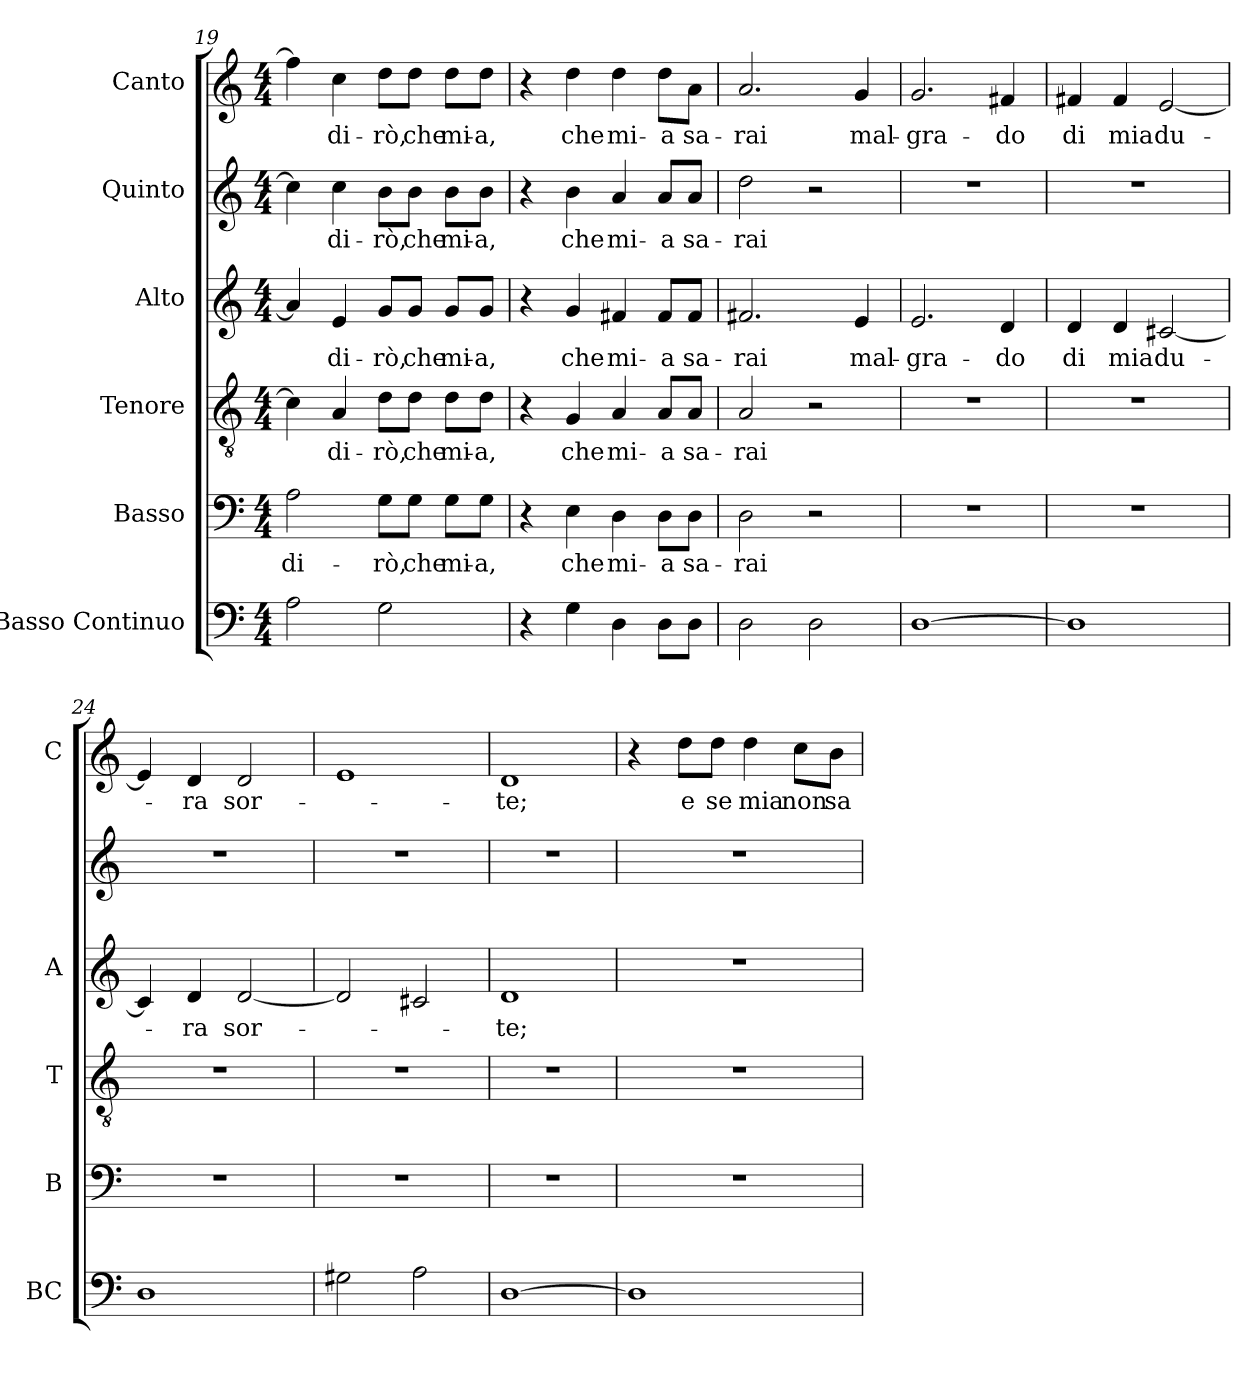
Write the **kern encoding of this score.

**kern	**kern	**text	**kern	**text	**kern	**text	**kern	**text	**kern	**text
*part6	*part5	*part5	*part4	*part4	*part3	*part3	*part2	*part2	*part1	*part1
*staff6	*staff5	*staff5	*staff4	*staff4	*staff3	*staff3	*staff2	*staff2	*staff1	*staff1
*I"Basso Continuo	*I"Basso	*	*I"Tenore	*	*I"Alto	*	*I"Quinto	*	*I"Canto	*
*I'BC	*I'B	*	*I'T	*	*I'A	*	*	*	*I'C	*
*clefF4	*clefF4	*	*clefGv2	*	*clefG2	*	*clefG2	*	*clefG2	*
*k[]	*k[]	*	*k[]	*	*k[]	*	*k[]	*	*k[]	*
*C:	*C:	*	*C:	*	*C:	*	*C:	*	*C:	*
*M4/4	*M4/4	*	*M4/4	*	*M4/4	*	*M4/4	*	*M4/4	*
=19	=19	=19	=19	=19	=19	=19	=19	=19	=19	=19
!	!	!LO:LY:b	!	!	!	!	!	!	!	!
2A\	2A\	di-	4c\]	.	4a/]	.	4cc\]	.	4ff\]	.
!	!	!	!	!LO:LY:b	!	!LO:LY:b	!	!LO:LY:b	!	!LO:LY:b
.	.	.	4A/	di-	4e/	di-	4cc\	di-	4cc\	di-
!	!	!LO:LY:b	!	!LO:LY:b	!	!LO:LY:b	!	!LO:LY:b	!	!LO:LY:b
2G\	8G\L	-rò,	8d\L	-rò,	8g/L	-rò,	8b\L	-rò,	8dd\L	-rò,
!	!	!LO:LY:b	!	!LO:LY:b	!	!LO:LY:b	!	!LO:LY:b	!	!LO:LY:b
.	8G\J	che	8d\J	che	8g/J	che	8b\J	che	8dd\J	che
!	!	!LO:LY:b	!	!LO:LY:b	!	!LO:LY:b	!	!LO:LY:b	!	!LO:LY:b
.	8G\L	mi-	8d\L	mi-	8g/L	mi-	8b\L	mi-	8dd\L	mi-
!	!	!LO:LY:b	!	!LO:LY:b	!	!LO:LY:b	!	!LO:LY:b	!	!LO:LY:b
.	8G\J	-a,	8d\J	-a,	8g/J	-a,	8b\J	-a,	8dd\J	-a,
=20	=20	=20	=20	=20	=20	=20	=20	=20	=20	=20
4r	4r	.	4r	.	4r	.	4r	.	4r	.
!	!	!LO:LY:b	!	!LO:LY:b	!	!LO:LY:b	!	!LO:LY:b	!	!LO:LY:b
4G\	4E\	che	4G/	che	4g/	che	4b\	che	4dd\	che
!	!	!LO:LY:b	!	!LO:LY:b	!	!LO:LY:b	!	!LO:LY:b	!	!LO:LY:b
4D\	4D\	mi-	4A/	mi-	4f#X/	mi-	4a/	mi-	4dd\	mi-
!	!	!LO:LY:b	!	!LO:LY:b	!	!LO:LY:b	!	!LO:LY:b	!	!LO:LY:b
8D\L	8D\L	-a	8A/L	-a	8f#/L	-a	8a/L	-a	8dd\L	-a
!	!	!LO:LY:b	!	!LO:LY:b	!	!LO:LY:b	!	!LO:LY:b	!	!LO:LY:b
8D\J	8D\J	sa-	8A/J	sa-	8f#/J	sa-	8a/J	sa-	8a\J	sa-
=21	=21	=21	=21	=21	=21	=21	=21	=21	=21	=21
!	!	!LO:LY:b	!	!LO:LY:b	!	!LO:LY:b	!	!LO:LY:b	!	!LO:LY:b
2D\	2D\	-rai	2A/	-rai	2.f#X/	-rai	2dd\	-rai	2.a/	-rai
2D\	2r	.	2r	.	.	.	2r	.	.	.
!	!	!	!	!	!	!LO:LY:b	!	!	!	!LO:LY:b
.	.	.	.	.	4e/	mal-	.	.	4g/	mal-
=22	=22	=22	=22	=22	=22	=22	=22	=22	=22	=22
!	!	!	!	!	!	!LO:LY:b	!	!	!	!LO:LY:b
[1D	1r	.	1r	.	2.e/	-gra-	1r	.	2.g/	-gra-
!	!	!	!	!	!	!LO:LY:b	!	!	!	!LO:LY:b
.	.	.	.	.	4d/	-do	.	.	4f#X/	-do
!!LO:LB:g=z
=23	=23	=23	=23	=23	=23	=23	=23	=23	=23	=23
!	!	!	!	!	!	!LO:LY:b	!	!	!	!LO:LY:b
1D]	1r	.	1r	.	4d/	di	1r	.	4f#X/	di
!	!	!	!	!	!	!LO:LY:b	!	!	!	!LO:LY:b
.	.	.	.	.	4d/	mia	.	.	4f#/	mia
!	!	!	!	!	!	!LO:LY:b	!	!	!	!LO:LY:b
.	.	.	.	.	[2c#X/	du-	.	.	[2e/	du-
=24	=24	=24	=24	=24	=24	=24	=24	=24	=24	=24
1D	1r	.	1r	.	4c#/]	.	1r	.	4e/]	.
!	!	!	!	!	!	!LO:LY:b	!	!	!	!LO:LY:b
.	.	.	.	.	4d/	-ra	.	.	4d/	-ra
!	!	!	!	!	!	!LO:LY:b	!	!	!	!LO:LY:b
.	.	.	.	.	[2d/	sor-	.	.	2d/	sor-
=25	=25	=25	=25	=25	=25	=25	=25	=25	=25	=25
2G#X\	1r	.	1r	.	2d/]	.	1r	.	1e	.
2A\	.	.	.	.	2c#X/	.	.	.	.	.
=26	=26	=26	=26	=26	=26	=26	=26	=26	=26	=26
!	!	!	!	!	!	!LO:LY:b	!	!	!	!LO:LY:b
[1D	1r	.	1r	.	1d	-te;	1r	.	1d	-te;
=27	=27	=27	=27	=27	=27	=27	=27	=27	=27	=27
1D]	1r	.	1r	.	1r	.	1r	.	4r	.
!	!	!	!	!	!	!	!	!	!	!LO:LY:b
.	.	.	.	.	.	.	.	.	8dd\L	e
!	!	!	!	!	!	!	!	!	!	!LO:LY:b
.	.	.	.	.	.	.	.	.	8dd\J	se
!	!	!	!	!	!	!	!	!	!	!LO:LY:b
.	.	.	.	.	.	.	.	.	4dd\	mia
!	!	!	!	!	!	!	!	!	!	!LO:LY:b
.	.	.	.	.	.	.	.	.	8cc\L	non
!	!	!	!	!	!	!	!	!	!	!LO:LY:b
.	.	.	.	.	.	.	.	.	8b\J	sa-
=	=	=	=	=	=	=	=	=	=	=
*-	*-	*-	*-	*-	*-	*-	*-	*-	*-	*-
